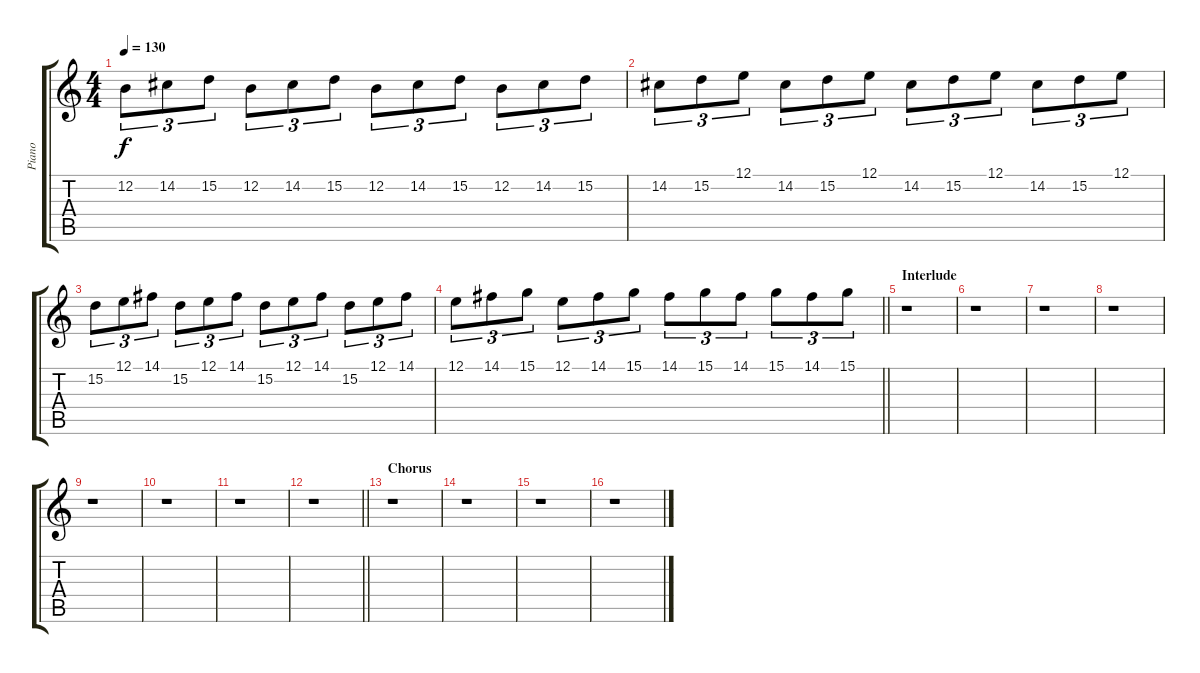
\track ("Piano" "Piano") {instrument acousticgrandpiano}
\staff {score tabs}
\tuning (E4 B3 G3 D3 A2 E2) {hide}
\ts (4 4)
\tempo 130
\clef g2
\ks c
12.2.8{tu (3 2) dy f} 14.2.8{tu (3 2)} 15.2.8{tu (3 2)} 12.2.8{tu (3 2)} 14.2.8{tu (3 2)} 15.2.8{tu (3 2)} 12.2.8{tu (3 2)} 14.2.8{tu (3 2)} 15.2.8{tu (3 2)} 12.2.8{tu (3 2)} 14.2.8{tu (3 2)} 15.2.8{tu (3 2)} |
14.2.8{tu (3 2)} 15.2.8{tu (3 2)} 12.1.8{tu (3 2)} 14.2.8{tu (3 2)} 15.2.8{tu (3 2)} 12.1.8{tu (3 2)} 14.2.8{tu (3 2)} 15.2.8{tu (3 2)} 12.1.8{tu (3 2)} 14.2.8{tu (3 2)} 15.2.8{tu (3 2)} 12.1.8{tu (3 2)} |
15.2.8{tu (3 2)} 12.1.8{tu (3 2)} 14.1.8{tu (3 2)} 15.2.8{tu (3 2)} 12.1.8{tu (3 2)} 14.1.8{tu (3 2)} 15.2.8{tu (3 2)} 12.1.8{tu (3 2)} 14.1.8{tu (3 2)} 15.2.8{tu (3 2)} 12.1.8{tu (3 2)} 14.1.8{tu (3 2)} |
\barLineRight lightlight
12.1.8{tu (3 2)} 14.1.8{tu (3 2)} 15.1.8{tu (3 2)} 12.1.8{tu (3 2)} 14.1.8{tu (3 2)} 15.1.8{tu (3 2)} 14.1.8{tu (3 2)} 15.1.8{tu (3 2)} 14.1.8{tu (3 2)} 15.1.8{tu (3 2)} 14.1.8{tu (3 2)} 15.1.8{tu (3 2)} |
\section ("" "Interlude")
r.1 |
r.1 |
r.1 |
r.1 |
r.1 |
r.1 |
r.1 |
\barLineRight lightlight
r.1 |
\section ("" "Chorus")
r.1 |
r.1 |
r.1 |
r.1
